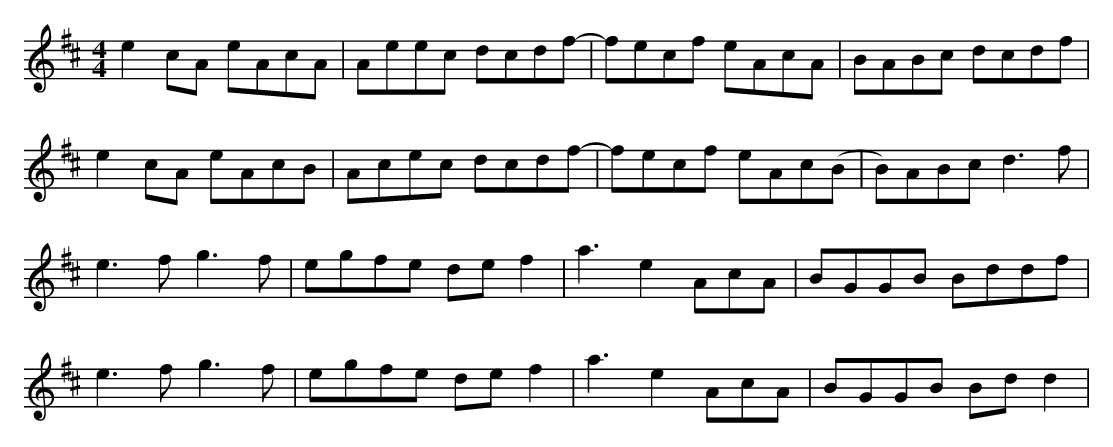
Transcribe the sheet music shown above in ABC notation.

X:1
M:4/4
K:Amix
e2 cA eAcA|Aeec dcdf-|fecf eAcA|BABc dcdf|
e2 cA eAcB|Acec dcdf-|fecf eAc(B|B)ABc d3f|
e3f g3f|egfe def2 |a3 e2 AcA|BGGB Bddf|
e3f g3f|egfe def2 |a3 e2 AcA|BGGB Bdd2|
